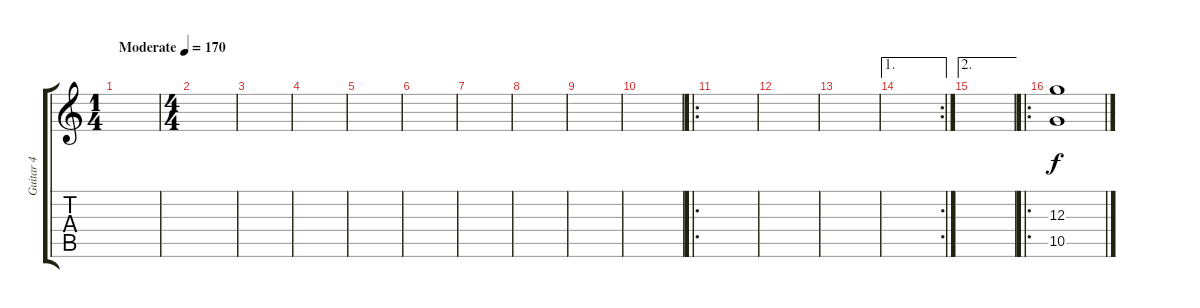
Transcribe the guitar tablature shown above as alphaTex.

\track ("Guitar 4" "Guitar 4") {instrument distortionguitar}
\staff {score tabs}
\tuning (E4 B3 G3 D3 A2 E2) {hide}
\ts (1 4)
\tempo (170 "Moderate")
\clef g2
\ks c
|
\ts (4 4)
|
|
|
|
|
|
|
|
|
\ro
|
|
|
\ae 1
\rc 2
|
\ae 2
|
\ro
(12.3 10.5).1{volume 9}
